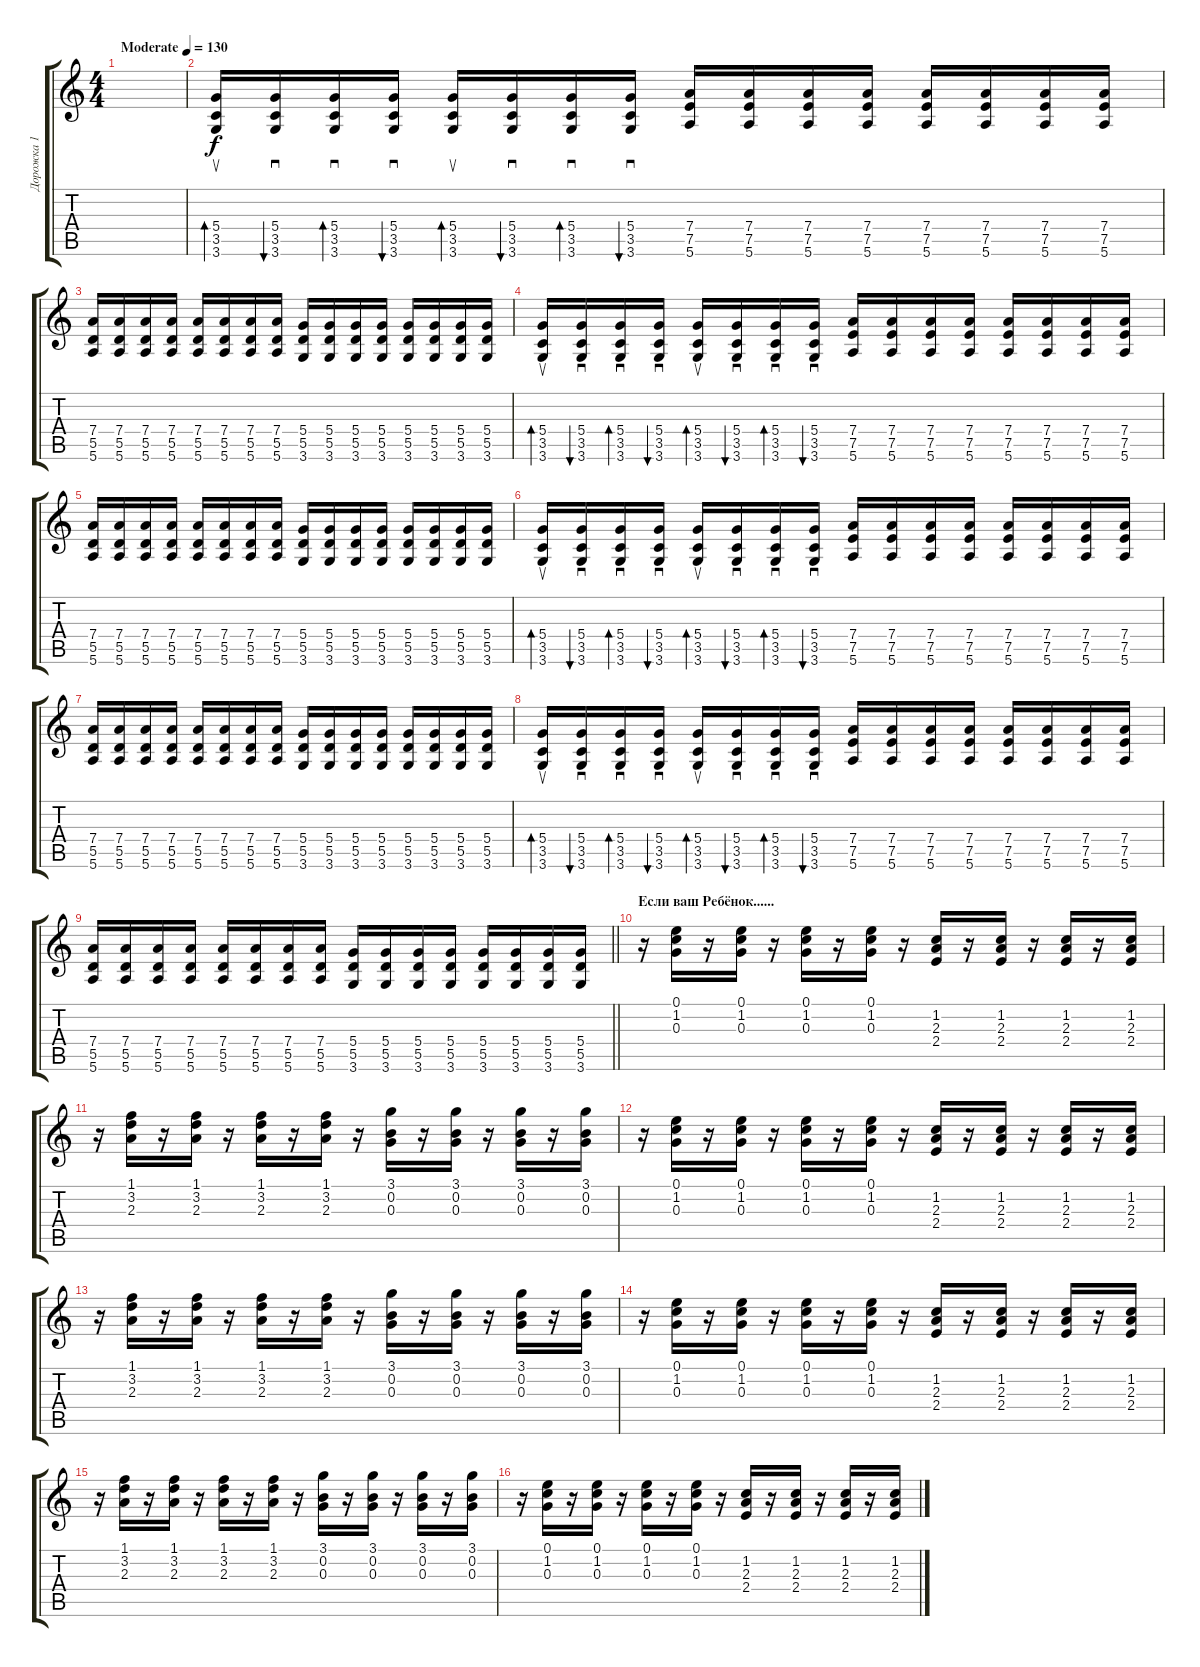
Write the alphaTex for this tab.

\track ("Дорожка 1" "Дорожка 1") {instrument distortionguitar}
\staff {score tabs}
\tuning (E4 B3 G3 D3 A2 E2) {hide}
\ts (4 4)
\tempo (130 "Moderate")
\clef g2
\ks c
|
(5.4 3.5 3.6).16{su bd 60} (5.4 3.5 3.6).16{sd bu 60} (5.4 3.5 3.6).16{sd bd 60} (5.4 3.5 3.6).16{sd bu 60} (5.4 3.5 3.6).16{su bd 60} (5.4 3.5 3.6).16{sd bu 60} (5.4 3.5 3.6).16{sd bd 60} (5.4 3.5 3.6).16{sd bu 60} (7.4 7.5 5.6).16 (7.4 7.5 5.6).16 (7.4 7.5 5.6).16 (7.4 7.5 5.6).16 (7.4 7.5 5.6).16 (7.4 7.5 5.6).16 (7.4 7.5 5.6).16 (7.4 7.5 5.6).16 |
(7.4 5.5 5.6).16 (7.4 5.5 5.6).16 (7.4 5.5 5.6).16 (7.4 5.5 5.6).16 (7.4 5.5 5.6).16 (7.4 5.5 5.6).16 (7.4 5.5 5.6).16 (7.4 5.5 5.6).16 (5.4 5.5 3.6).16 (5.4 5.5 3.6).16 (5.4 5.5 3.6).16 (5.4 5.5 3.6).16 (5.4 5.5 3.6).16 (5.4 5.5 3.6).16 (5.4 5.5 3.6).16 (5.4 5.5 3.6).16 |
(5.4 3.5 3.6).16{su bd 60} (5.4 3.5 3.6).16{sd bu 60} (5.4 3.5 3.6).16{sd bd 60} (5.4 3.5 3.6).16{sd bu 60} (5.4 3.5 3.6).16{su bd 60} (5.4 3.5 3.6).16{sd bu 60} (5.4 3.5 3.6).16{sd bd 60} (5.4 3.5 3.6).16{sd bu 60} (7.4 7.5 5.6).16 (7.4 7.5 5.6).16 (7.4 7.5 5.6).16 (7.4 7.5 5.6).16 (7.4 7.5 5.6).16 (7.4 7.5 5.6).16 (7.4 7.5 5.6).16 (7.4 7.5 5.6).16 |
(7.4 5.5 5.6).16 (7.4 5.5 5.6).16 (7.4 5.5 5.6).16 (7.4 5.5 5.6).16 (7.4 5.5 5.6).16 (7.4 5.5 5.6).16 (7.4 5.5 5.6).16 (7.4 5.5 5.6).16 (5.4 5.5 3.6).16 (5.4 5.5 3.6).16 (5.4 5.5 3.6).16 (5.4 5.5 3.6).16 (5.4 5.5 3.6).16 (5.4 5.5 3.6).16 (5.4 5.5 3.6).16 (5.4 5.5 3.6).16 |
(5.4 3.5 3.6).16{su bd 60} (5.4 3.5 3.6).16{sd bu 60} (5.4 3.5 3.6).16{sd bd 60} (5.4 3.5 3.6).16{sd bu 60} (5.4 3.5 3.6).16{su bd 60} (5.4 3.5 3.6).16{sd bu 60} (5.4 3.5 3.6).16{sd bd 60} (5.4 3.5 3.6).16{sd bu 60} (7.4 7.5 5.6).16 (7.4 7.5 5.6).16 (7.4 7.5 5.6).16 (7.4 7.5 5.6).16 (7.4 7.5 5.6).16 (7.4 7.5 5.6).16 (7.4 7.5 5.6).16 (7.4 7.5 5.6).16 |
(7.4 5.5 5.6).16 (7.4 5.5 5.6).16 (7.4 5.5 5.6).16 (7.4 5.5 5.6).16 (7.4 5.5 5.6).16 (7.4 5.5 5.6).16 (7.4 5.5 5.6).16 (7.4 5.5 5.6).16 (5.4 5.5 3.6).16 (5.4 5.5 3.6).16 (5.4 5.5 3.6).16 (5.4 5.5 3.6).16 (5.4 5.5 3.6).16 (5.4 5.5 3.6).16 (5.4 5.5 3.6).16 (5.4 5.5 3.6).16 |
(5.4 3.5 3.6).16{su bd 60} (5.4 3.5 3.6).16{sd bu 60} (5.4 3.5 3.6).16{sd bd 60} (5.4 3.5 3.6).16{sd bu 60} (5.4 3.5 3.6).16{su bd 60} (5.4 3.5 3.6).16{sd bu 60} (5.4 3.5 3.6).16{sd bd 60} (5.4 3.5 3.6).16{sd bu 60} (7.4 7.5 5.6).16 (7.4 7.5 5.6).16 (7.4 7.5 5.6).16 (7.4 7.5 5.6).16 (7.4 7.5 5.6).16 (7.4 7.5 5.6).16 (7.4 7.5 5.6).16 (7.4 7.5 5.6).16 |
\barLineRight lightlight
(7.4 5.5 5.6).16 (7.4 5.5 5.6).16 (7.4 5.5 5.6).16 (7.4 5.5 5.6).16 (7.4 5.5 5.6).16 (7.4 5.5 5.6).16 (7.4 5.5 5.6).16 (7.4 5.5 5.6).16 (5.4 5.5 3.6).16 (5.4 5.5 3.6).16 (5.4 5.5 3.6).16 (5.4 5.5 3.6).16 (5.4 5.5 3.6).16 (5.4 5.5 3.6).16 (5.4 5.5 3.6).16 (5.4 5.5 3.6).16 |
\section ("" "Если ваш Ребёнок......")
r.16 (0.1 1.2 0.3).16 r.16 (0.1 1.2 0.3).16 r.16 (0.1 1.2 0.3).16 r.16 (0.1 1.2 0.3).16 r.16 (1.2 2.3 2.4).16 r.16 (1.2 2.3 2.4).16 r.16 (1.2 2.3 2.4).16 r.16 (1.2 2.3 2.4).16 |
r.16 (1.1 3.2 2.3).16 r.16 (1.1 3.2 2.3).16 r.16 (1.1 3.2 2.3).16 r.16 (1.1 3.2 2.3).16 r.16 (3.1 0.2 0.3).16 r.16 (3.1 0.2 0.3).16 r.16 (3.1 0.2 0.3).16 r.16 (3.1 0.2 0.3).16 |
r.16 (0.1 1.2 0.3).16 r.16 (0.1 1.2 0.3).16 r.16 (0.1 1.2 0.3).16 r.16 (0.1 1.2 0.3).16 r.16 (1.2 2.3 2.4).16 r.16 (1.2 2.3 2.4).16 r.16 (1.2 2.3 2.4).16 r.16 (1.2 2.3 2.4).16 |
r.16 (1.1 3.2 2.3).16 r.16 (1.1 3.2 2.3).16 r.16 (1.1 3.2 2.3).16 r.16 (1.1 3.2 2.3).16 r.16 (3.1 0.2 0.3).16 r.16 (3.1 0.2 0.3).16 r.16 (3.1 0.2 0.3).16 r.16 (3.1 0.2 0.3).16 |
r.16 (0.1 1.2 0.3).16 r.16 (0.1 1.2 0.3).16 r.16 (0.1 1.2 0.3).16 r.16 (0.1 1.2 0.3).16 r.16 (1.2 2.3 2.4).16 r.16 (1.2 2.3 2.4).16 r.16 (1.2 2.3 2.4).16 r.16 (1.2 2.3 2.4).16 |
r.16 (1.1 3.2 2.3).16 r.16 (1.1 3.2 2.3).16 r.16 (1.1 3.2 2.3).16 r.16 (1.1 3.2 2.3).16 r.16 (3.1 0.2 0.3).16 r.16 (3.1 0.2 0.3).16 r.16 (3.1 0.2 0.3).16 r.16 (3.1 0.2 0.3).16 |
r.16 (0.1 1.2 0.3).16 r.16 (0.1 1.2 0.3).16 r.16 (0.1 1.2 0.3).16 r.16 (0.1 1.2 0.3).16 r.16 (1.2 2.3 2.4).16 r.16 (1.2 2.3 2.4).16 r.16 (1.2 2.3 2.4).16 r.16 (1.2 2.3 2.4).16
